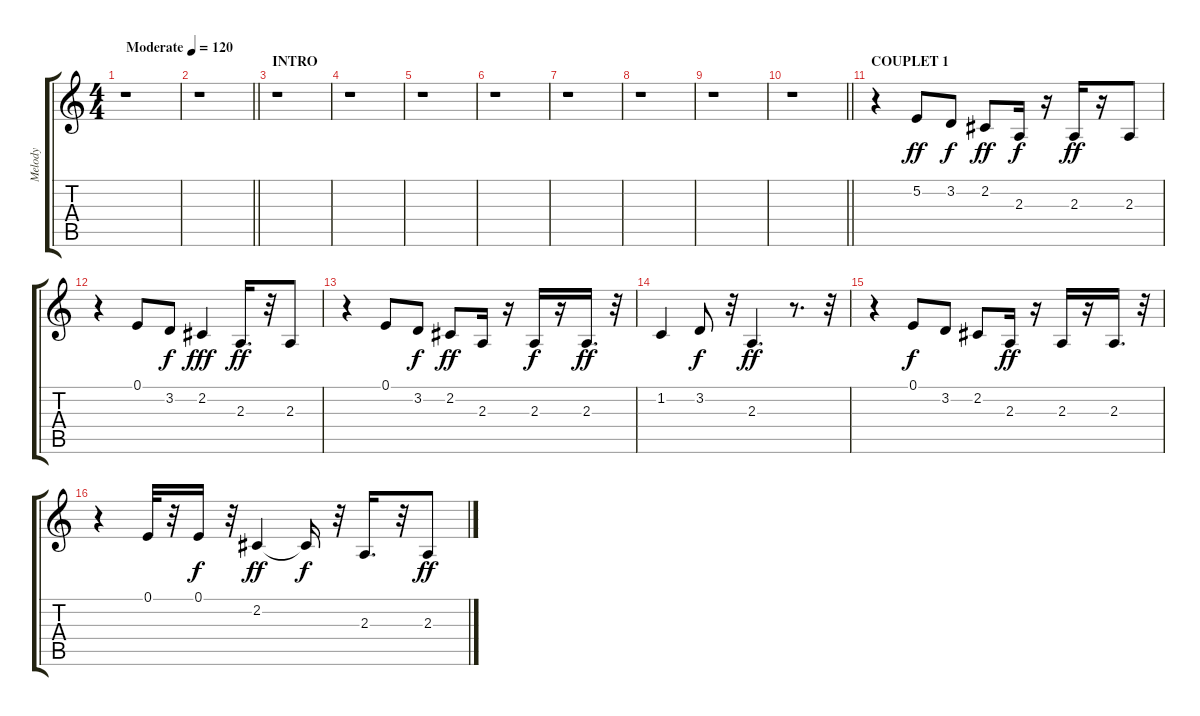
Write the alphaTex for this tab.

\track ("Melody" "Melody") {instrument acousticgrandpiano}
\staff {score tabs}
\tuning (E4 B3 G3 D3 A2 E2) {hide}
\ts (4 4)
\tempo (120 "Moderate")
\clef g2
\ks c
r.1{dy ff instrument acousticgrandpiano} |
\barLineRight lightlight
r.1 |
\section ("" "INTRO")
r.1 |
r.1 |
r.1 |
r.1 |
r.1 |
r.1 |
r.1 |
\barLineRight lightlight
r.1 |
\section ("" "COUPLET 1")
r.4 5.2.8 3.2.8{dy f} 2.2.8{dy ff} 2.3.16{dy f} r.16 2.3.16{dy ff} r.16 2.3.8 |
r.4 0.1.8 3.2.8{dy f} 2.2.4{dy fff} 2.3.16{d dy ff} r.32 2.3.8 |
r.4 0.1.8 3.2.8{dy f} 2.2.8{dy ff} 2.3.16 r.16 2.3.16{dy f} r.16 2.3.16{d dy ff} r.32 |
1.2.4 3.2.8{dy f} r.32 2.3.4{d dy ff} r.8{d} r.32 |
r.4 0.1.8{dy f} 3.2.8 2.2.8 2.3.16{dy ff} r.16 2.3.16 r.16 2.3.16{d} r.32 |
r.4 0.1.32 r.32 0.1.16{dy f} r.32 2.2.4{dy ff} 2.2{t}.16{dy f} r.32 2.3.16{d} r.32 2.3.8{dy ff}
